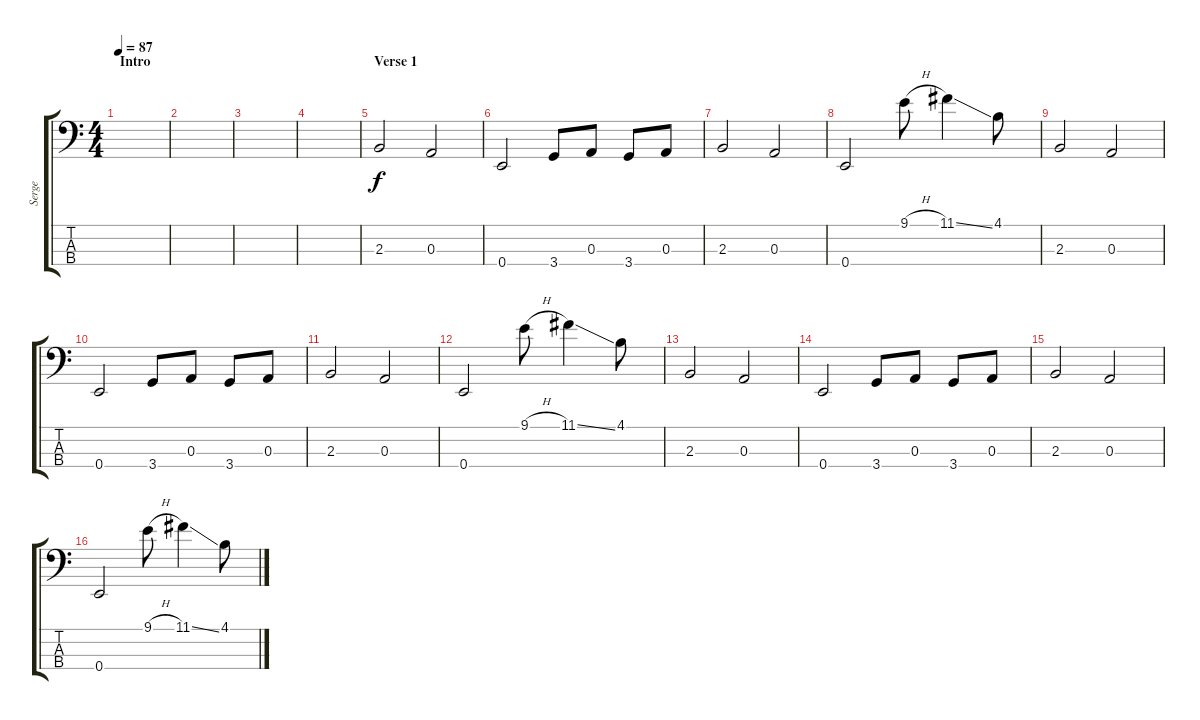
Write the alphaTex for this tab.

\track ("Serge" "Serge") {instrument electricbassfinger}
\staff {score tabs}
\tuning (G2 D2 A1 E1) {hide}
\ts (4 4)
\section ("" "Intro")
\tempo 87
\clef f4
\ks c
|
|
|
|
\section ("" "Verse 1")
2.3.2 0.3.2 |
0.4.2 3.4.8 0.3.8 3.4.8 0.3.8 |
2.3.2 0.3.2 |
0.4.2 9.1{h}.8 11.1{ss}.4 4.1.8 |
2.3.2 0.3.2 |
0.4.2 3.4.8 0.3.8 3.4.8 0.3.8 |
2.3.2 0.3.2 |
0.4.2 9.1{h}.8 11.1{ss}.4 4.1.8 |
2.3.2 0.3.2 |
0.4.2 3.4.8 0.3.8 3.4.8 0.3.8 |
2.3.2 0.3.2 |
0.4.2 9.1{h}.8 11.1{ss}.4 4.1.8
